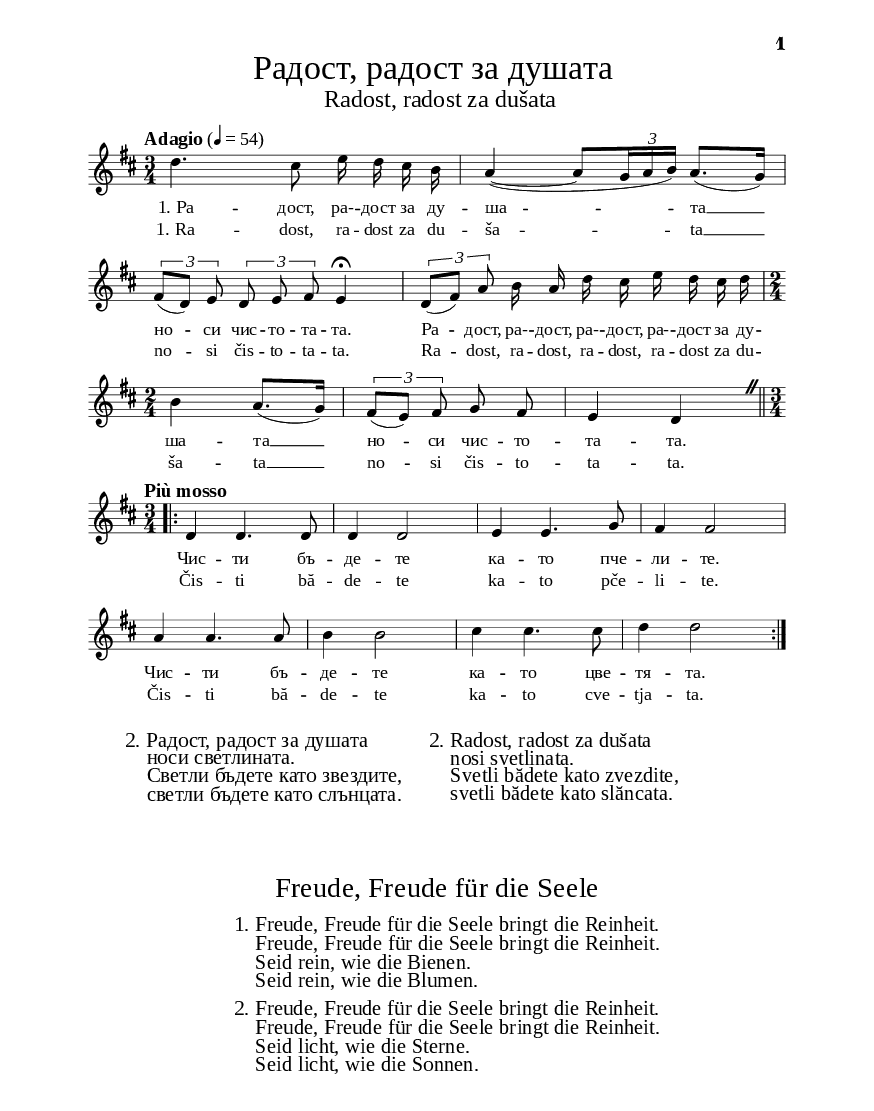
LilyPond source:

\version "2.24.3"

% include paper part and global functions
\include "include/globals.ily"

\bookpart {
  \label #'ref155_1
  \tocItem \markup "Радост, радост за душата – Radost, radost za dušata"
  \include "include/bookpart-paper.ily"
  \score {
    \include "include/score-layout.ily"

    \new Voice \absolute {
      \clef treble
      \key d \major
      \time 3/4
      \tempoFunc "Adagio" 4 "54"
      \autoBeamOff
      d''4.  cis''8  e''16  d''16
      cis''16  b'16 | % 2
      a'4 ( ~  a'8 [ \once \omit TupletBracket
      \times 2/3  {
        g'16  a'16  b'16 ) ]
      }
      a'8. ( [  g'16 ) ] \break | % 3

      \times 2/3  {
        fis'8 ( [  d'8 ) ] e'8
      }

      \times 2/3  {
        d'8   e'8  fis'8
      }
      e'4 ^\fermata \noBreak | % 4

      \times 2/3  {
        d'8 ([  fis'8 ]) a'8
      }
      b'16  a'16  d''16  cis''16
      e''16  d''16  cis''16  d''16
      \break | % 5
      \time 2/4
      b'4  a'8. [(  g'16 )]
      \times 2/3  {
        fis'8 ( [  e'8 ) ] fis'8
      }
      % 6
      g'8  fis'8  e'4  d'4 \caesura \time 3/4 \break
      \bar ".|:-||"
      | % 7
      \tempo "Più mosso"
      d'4  d'4.  d'8 | % 8
      d'4  d'2 | % 9
      e'4  e'4.  g'8 |
      fis'4  fis'2 \break | % 11
      a'4  a'4.  a'8 | % 12
      b'4  b'2 | % 13
      cis''4  cis''4.  cis''8 | % 14
      d''4  d''2
      \bar ":|."

    }

    \addlyrics {
      "1. Ра" -- дост, "ра-" -- дост за ду -- ша
      --  та __  но -- си
      чис -- то -- та -- та. Ра -- дост,
      "ра-" -- дост, "ра-" -- дост, "ра-" -- дост
      за ду -- ша -- та __  но -- си
      чис -- то -- та -- та. Чис -- ти бъ --
      де -- те ка -- то пче -- ли -- те.
      Чис -- ти бъ -- де -- те ка -- то
      цве -- тя -- та.
    }

    \addlyrics {
      "1. Ra" -- dost, ra -- dost za du -- ša
      --  ta __  no -- si
      čis -- to -- ta -- ta. Ra -- dost,
      ra -- dost, ra -- dost, ra -- dost
      za du -- ša -- ta __  no -- si
      čis -- to -- ta -- ta. Čis -- ti bă --
      de -- te ka -- to pče -- li -- te.
      Čis -- ti bă -- de -- te ka -- to
      cve -- tja -- ta.
    }
    \header {
      title = \titleFunc "Радост, радост за душата "" Radost, radost za dušata"
    }

    \midi{}

  } % score
  \markup \vspace #1
  \markup \abs-fontsize #10 {
    \hspace #5
    \override #`(baseline-skip . ,bgCoupletBaselineSkip) % affects space between column lines
    \column {

      \line {   2. Радост, радост за душата }
      \line {   "   "  носи светлината. }
      \line {   "   "  Светли бъдете като звездите,}
      \line {   "   "   светли бъдете като слънцата. }
    }
    \hspace #3
    \override #`(baseline-skip . ,bgCoupletBaselineSkip)


    \column {
      \line {   2. Radost, radost za dušata }
      \line {   "   "   nosi svetlinata. }
      \line {   "   "  Svetli bădete kato zvezdite,}
      \line {   "   "   svetli bădete kato slăncata. }

    }
  }

  \markup \vspace #3

  % include foreign translation(s) of the song
  \version "2.24.3"

\markup \fill-line { \fontsize #deTitleFontSize "Freude, Freude für die Seele" }
\markup \null
\markup \null
\markup \abs-fontsize #10 {
   \hspace #20
  \override #`(baseline-skip . ,deCoupletBaselineSkip)

  \column {

\line { 1. Freude, Freude für die Seele bringt die Reinheit. }

\line {   "   "  Freude, Freude für die Seele bringt die Reinheit. }

\line {   "   "  Seid rein, wie die Bienen.}

\line {   "   "  Seid rein, wie die Blumen.}
   \vspace #0.5

\line { 2. Freude, Freude für die Seele bringt die Reinheit. }

\line {   "   "  Freude, Freude für die Seele bringt die Reinheit. }

\line {   "   "  Seid licht, wie die Sterne.}

\line {   "   "  Seid licht, wie die Sonnen.}

  }
}


} % bookpart
